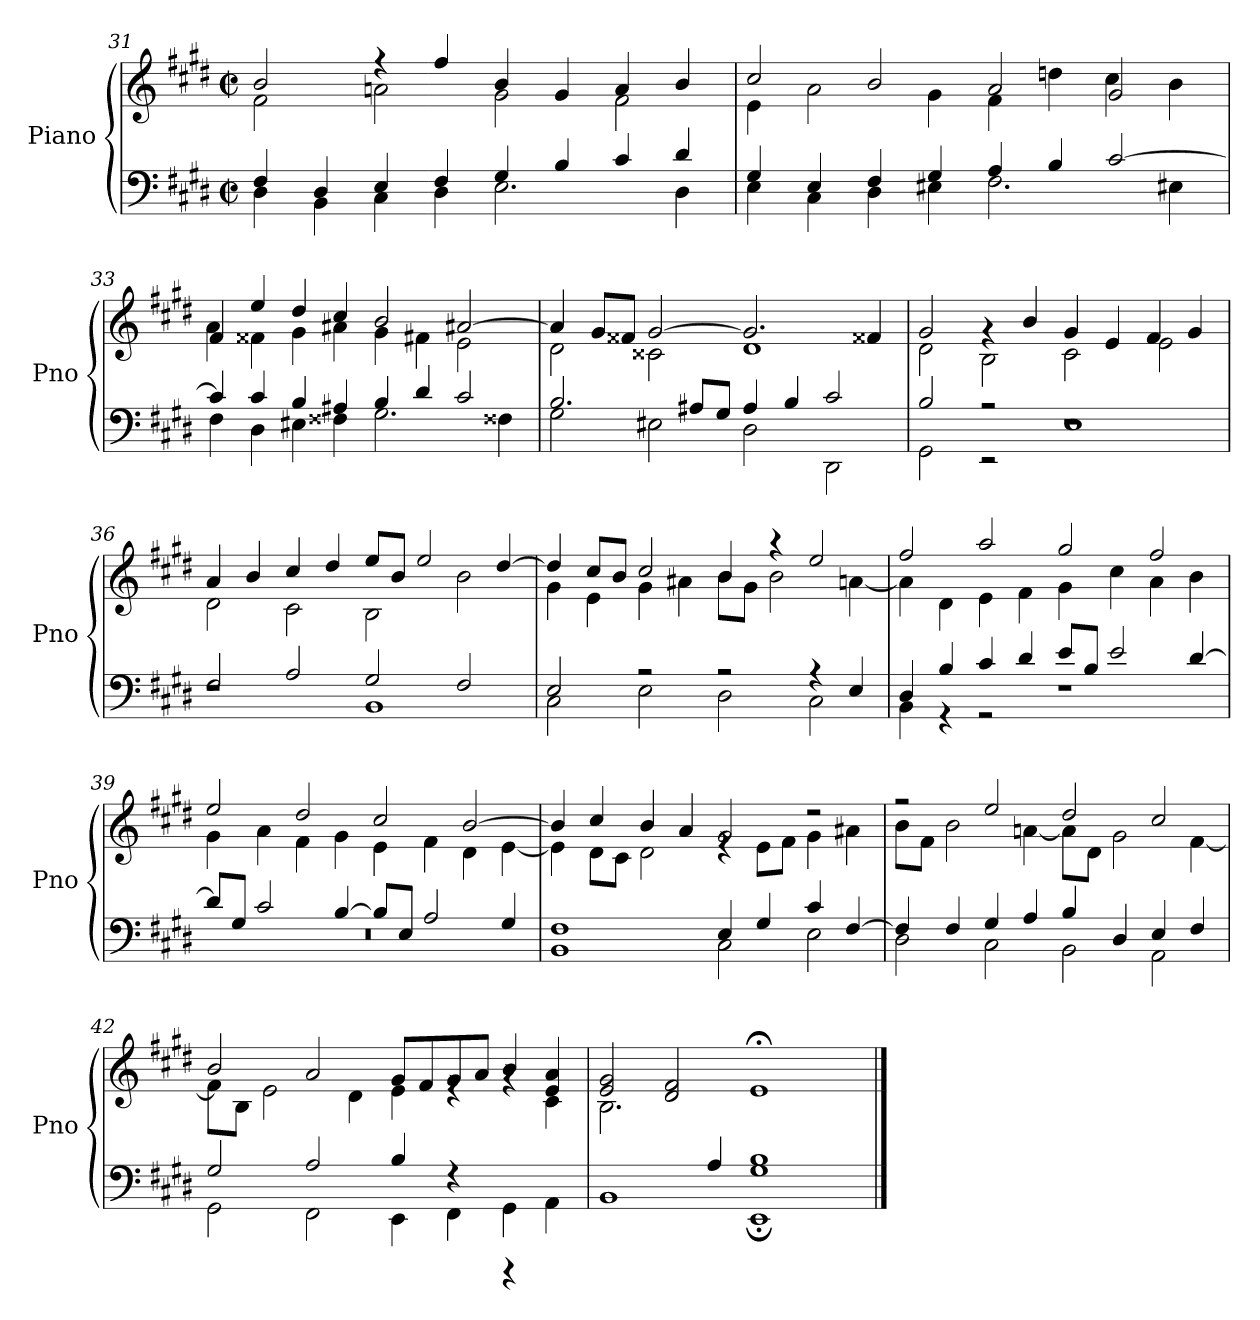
**kern	**kern
*part1	*part1
*staff2	*staff1
*I"Piano	*
*I'Pno	*
!!LO:LB:g=z
*clefF4	*clefG2
*k[f#c#g#d#]	*k[f#c#g#d#]
*M4/2	*M4/2
*met(c|)	*met(c|)
=31	=31
*^	*^
4F#/	4D#\	2b/	2f#\
4D#/	4BB\	.	.
4E/	4C#\	4r	2an\
4F#/	4D#\	4ff#/	.
4G#/	2.E\	4b/	2g#\
4B/	.	4g#/	.
4c#/	.	4a/	2f#\
4d#/	4D#\	4b/	.
=32	=32	=32	=32
4G#/	4E\	2cc#/	4e\
4E/	4C#\	.	2a\
4F#/	4D#\	2b/	.
4G#/	4E#X\	.	4g#\
4A/	2.F#\	2a/	4f#\
4B/	.	.	4ddn\
[2c#/	.	2g#/	4cc#\
.	4E#X\	.	4b\
=33	=33	=33	=33
4c#/]	4F#\	4f#/	4a\
4c#/	4D#\	4ee/	4f##X\
4B/	4E#X\	4dd#/	4g#\
4A#X/	4F##X\	4cc#/	4a#X\
4B/	2.G#\	2b/	4g#\
4d#/	.	.	4f#X\
2c#/	.	[2a#X/	2e\
.	4F##X\	.	.
=34	=34	=34	=34
2.B/	2G#\	4a#/]	2d#\
.	.	8g#/L	.
.	.	8f##X/J	.
.	2E#X\	[2g#/	2c##X\
8A#X/L	.	.	.
8G#/J	.	.	.
4A#/	2D#\	2.g#/]	1d#
4B/	.	.	.
2c#/	2DD#\	.	.
.	.	4f##X/	.
!!LO:LB:g=z	!!
=35	=35	=35	=35
2B/	2GG#\	2g#/	2d#\
2r	2r	4rg	2B\
.	.	4b/	.
1E	1rF	4g#/	2c#\
.	.	4e/	.
.	.	4f#/	2e\
.	.	4g#/	.
=36	=36	=36	=36
2F#/	1rF	4a/	2d#\
.	.	4b/	.
2A/	.	4cc#/	2c#\
.	.	4dd#/	.
2G#/	1BB	8ee/L	2B\
.	.	8b/J	.
.	.	2ee/	.
2F#/	.	.	2b\
.	.	[4dd#/	.
=37	=37	=37	=37
2E/	2C#\	4dd#/]	4g#\
.	.	8cc#/L	4e\
.	.	8b/J	.
2r	2E\	2cc#/	4g#\
.	.	.	4a#X\
2r	2D#\	4b/	8b\L
.	.	.	8g#\J
.	.	4r	2b\
4r	2C#\	2ee/	.
4E/	.	.	[4an\
=38	=38	=38	=38
4D#/	4BB\	2ff#/	4a\]
4B/	4r	.	4d#\
4c#/	2r	2aa/	4e\
4d#/	.	.	4f#\
8e/L	1rF	2gg#/	4g#\
8B/J	.	.	.
2e/	.	.	4cc#\
.	.	2ff#/	4a\
[4d#/	.	.	4b\
!!LO:LB:g=z	!!
=39	=39	=39	=39
8d#/L]	0rF	2ee/	4g#\
8G#/J	.	.	.
2c#/	.	.	4a\
.	.	2dd#/	4f#\
[4B/	.	.	4g#\
8B/L]	.	2cc#/	4e\
8E/J	.	.	.
2A/	.	.	4f#\
.	.	[2b/	4d#\
4G#/	.	.	[4e\
=40	=40	=40	=40
1F#	1BB	4b/]	4e\]
.	.	4cc#/	8d#\L
.	.	.	8c#\J
.	.	4b/	2d#\
.	.	4a/	.
4E/	2C#\	2g#/	4re
4G#/	.	.	8e\L
.	.	.	8f#\J
4c#/	2E\	2r	4g#\
[4F#/	.	.	4a#X\
=41	=41	=41	=41
4F#/]	2D#\	2r	8b\L
.	.	.	8f#\J
4F#/	.	.	2b\
4G#/	2C#\	2ee/	.
4A/	.	.	[4an\
4B/	2BB\	2dd#/	8a\L]
.	.	.	8d#\J
4D#/	.	.	2g#\
4E/	2AA\	2cc#/	.
4F#/	.	.	[4f#\
=42	=42	=42	=42
*	*	*	*^
2G#/	2GG#\	2b/	8f#\L]	1..ryy
.	.	.	8B\J	.
.	.	.	2e\	.
2A/	2FF#\	2a/	.	.
.	.	.	4d#\	.
4B/	4EE\	8g#/L	4e\	.
.	.	8f#/	.	.
4rF	4FF#\	8g#/	4re	.
.	.	8a/J	.	.
4rBBBB	4GG#\	4b/	4rg	.
4ryy	4AA\	4e/ 4a/	4ryy	4c#\
*	*	*v	*v	*v
=43	=43	=43
*	*	*MM110
*	*	*^
2.ryy	1BB	2e/ 2g#/	2.B\
*	*	*MM100	*
.	.	2d#/ 2f#/	.
4A/	.	.	1ryy
*	*	*MM60	*
1G# 1B	1EE;	1e;<	.
.	.	.	4ryy
*v	*v	*	*
*	*v	*v
==	==
*-	*-
